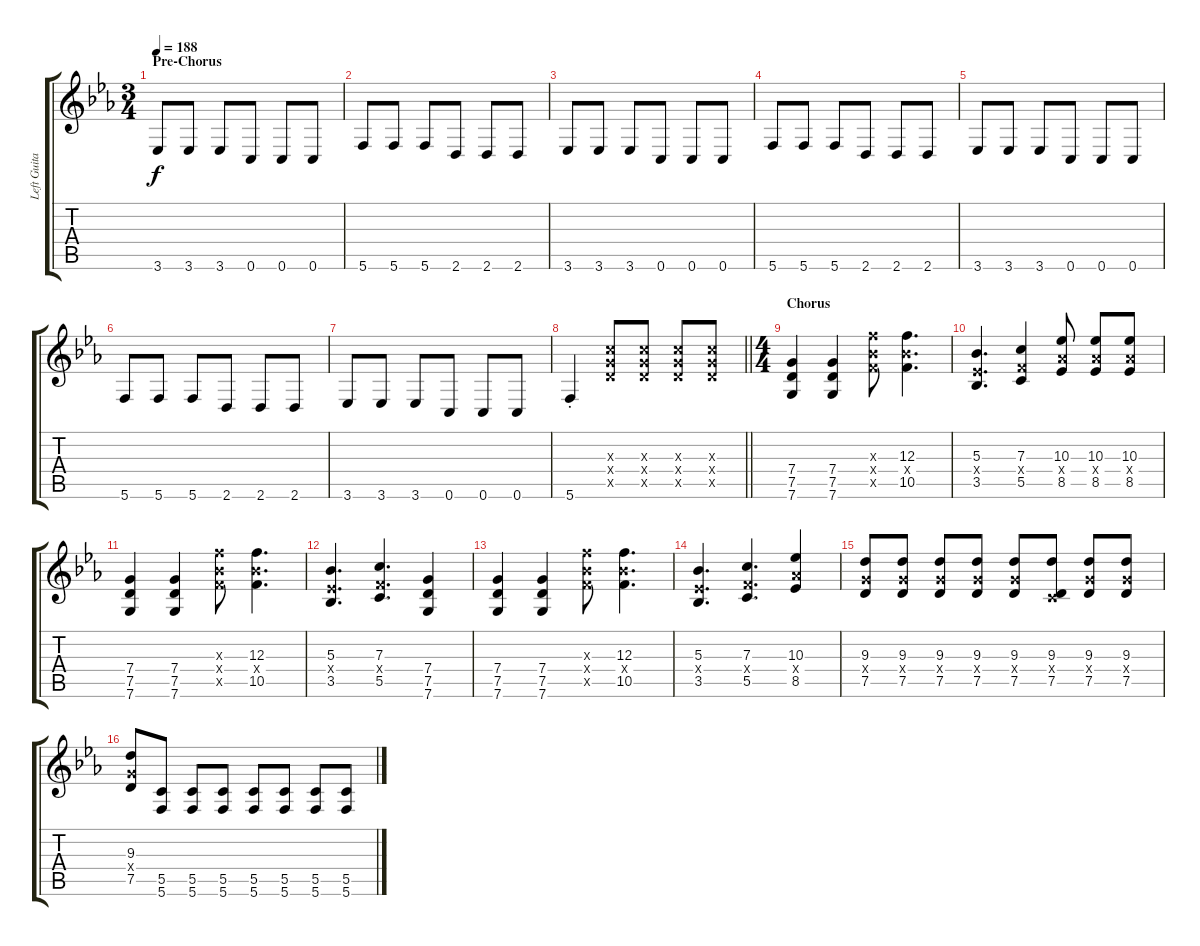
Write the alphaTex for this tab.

\track ("Left Guitar" "Left Guita") {instrument distortionguitar}
\staff {score tabs}
\tuning (D4 A3 F3 C3 G2 C2) {hide}
\ts (3 4)
\section ("" "Pre-Chorus")
\tempo 188
\clef g2
\ks eb
3.6.8{dy f} 3.6.8 3.6.8 0.6.8 0.6.8 0.6.8 |
5.6.8 5.6.8 5.6.8 2.6.8 2.6.8 2.6.8 |
3.6.8 3.6.8 3.6.8 0.6.8 0.6.8 0.6.8 |
5.6.8 5.6.8 5.6.8 2.6.8 2.6.8 2.6.8 |
3.6.8 3.6.8 3.6.8 0.6.8 0.6.8 0.6.8 |
5.6.8 5.6.8 5.6.8 2.6.8 2.6.8 2.6.8 |
3.6.8 3.6.8 3.6.8 0.6.8 0.6.8 0.6.8 |
\barLineRight lightlight
5.6{st}.4 (7.3{x} 7.4{x} 7.5{x}).8 (7.3{x} 7.4{x} 7.5{x}).8 (7.3{x} 7.4{x} 7.5{x}).8 (7.3{x} 7.4{x} 7.5{x}).8 |
\ts (4 4)
\section ("" "Chorus")
(7.4 7.5 7.6).4 (7.4 7.5 7.6).4 (12.3{x} 10.4{x} 10.5{x}).8 (12.3 10.4{x} 10.5).4{d} |
(5.3 3.4{x} 3.5).4{d} (7.3 5.4{x} 5.5).4 (10.3 8.4{x} 8.5).8 (10.3 8.4{x} 8.5).8 (10.3 8.4{x} 8.5).8 |
(7.4 7.5 7.6).4 (7.4 7.5 7.6).4 (12.3{x} 10.4{x} 10.5{x}).8 (12.3 10.4{x} 10.5).4{d} |
(5.3 3.4{x} 3.5).4{d} (7.3 5.4{x} 5.5).4{d} (7.4 7.5 7.6).4 |
(7.4 7.5 7.6).4 (7.4 7.5 7.6).4 (12.3{x} 10.4{x} 10.5{x}).8 (12.3 10.4{x} 10.5).4{d} |
(5.3 3.4{x} 3.5).4{d} (7.3 5.4{x} 5.5).4{d} (10.3 8.4{x} 8.5).4 |
(9.3 7.4{x} 7.5).8 (9.3 7.4{x} 7.5).8 (9.3 7.4{x} 7.5).8 (9.3 7.4{x} 7.5).8 (9.3 7.4{x} 7.5).8 (9.3 0.4{x} 7.5).8 (9.3 7.4{x} 7.5).8 (9.3 7.4{x} 7.5).8 |
(9.3 7.4{x} 7.5).8 (5.5 5.6).8 (5.5 5.6).8 (5.5 5.6).8 (5.5 5.6).8 (5.5 5.6).8 (5.5 5.6).8 (5.5 5.6).8
